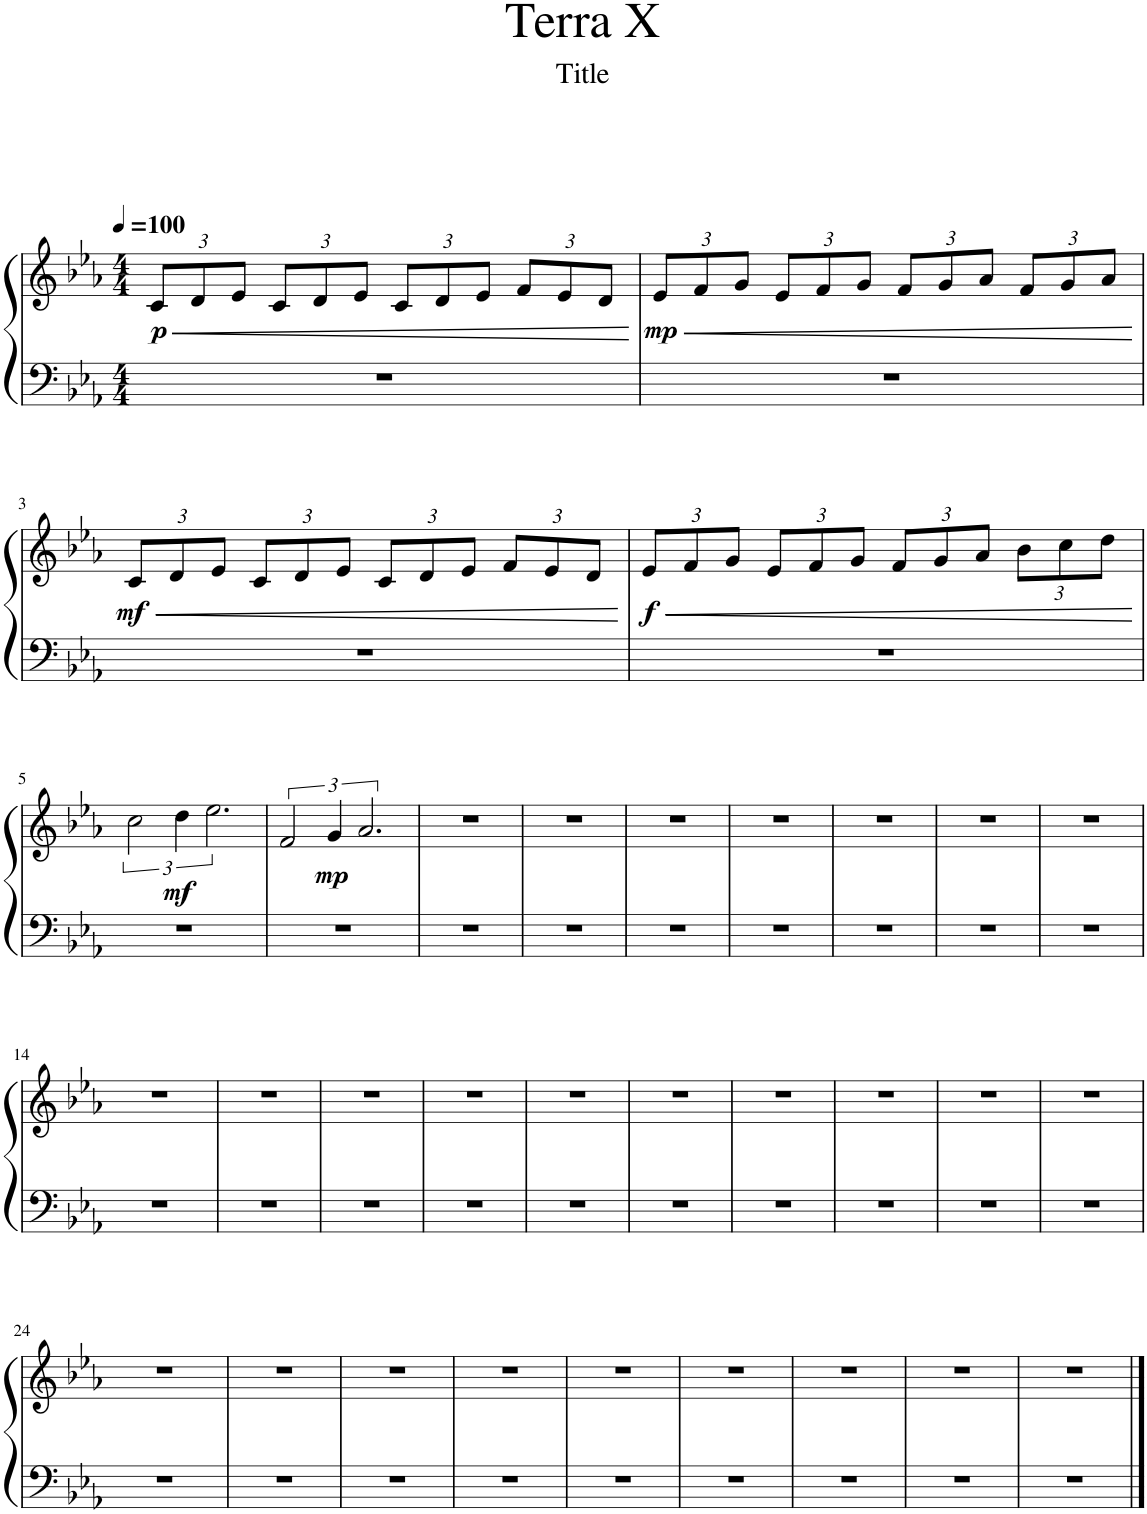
**kern	**kern	**dynam
*part1	*part1	*part1
*staff2	*staff1	*staff1/2
*I"Piano	*	*
*I'Pno.	*	*
*clefF4	*clefG2	*
*k[b-e-a-]	*k[b-e-a-]	*
*M4/4	*M4/4	*
*MM100	*MM100	*
*	*Xbrackettup	*
=1	=1	=1
!	!	!LO:HP:b
!	!	!LO:DY:n=1:b
1r	12c/L	< p
.	12d/	.
.	12e-/J	.
.	12c/L	.
.	12d/	.
.	12e-/J	.
.	12c/L	.
.	12d/	.
.	12e-/J	.
.	12f/L	.
.	12e-/	.
.	12d/J	.
.	.	[
=2	=2	=2
!	!	!LO:HP:b
!	!	!LO:DY:n=1:b
1r	12e-/L	< mp
.	12f/	.
.	12g/J	.
.	12e-/L	.
.	12f/	.
.	12g/J	.
.	12f/L	.
.	12g/	.
.	12a-/J	.
.	12f/L	.
.	12g/	.
.	12a-/J	.
.	.	[
!!LO:LB:g=z
=3	=3	=3
!	!	!LO:HP:b
!	!	!LO:DY:n=1:b
1r	12c/L	< mf
.	12d/	.
.	12e-/J	.
.	12c/L	.
.	12d/	.
.	12e-/J	.
.	12c/L	.
.	12d/	.
.	12e-/J	.
.	12f/L	.
.	12e-/	.
.	12d/J	.
.	.	[
=4	=4	=4
!	!	!LO:HP:b
!	!	!LO:DY:n=1:b
1r	12e-/L	< f
.	12f/	.
.	12g/J	.
.	12e-/L	.
.	12f/	.
.	12g/J	.
.	12f/L	.
.	12g/	.
.	12a-/J	.
.	12b-\L	.
.	12cc\	.
.	12dd\J	.
.	.	[
!!LO:LB:g=z
=5	=5	=5
*	*brackettup	*
1r	3cc\	.
!	!	!LO:DY:b
.	6dd\	mf
.	3.ee-\	.
=6	=6	=6
1r	3f/	.
!	!	!LO:DY:b
.	6g/	mp
.	3.a-/	.
=7	=7	=7
1r	1r	.
=8	=8	=8
1r	1r	.
=9	=9	=9
1r	1r	.
=10	=10	=10
1r	1r	.
=11	=11	=11
1r	1r	.
=12	=12	=12
1r	1r	.
=13	=13	=13
1r	1r	.
!!LO:LB:g=z
=14	=14	=14
1r	1r	.
=15	=15	=15
1r	1r	.
=16	=16	=16
1r	1r	.
=17	=17	=17
1r	1r	.
=18	=18	=18
1r	1r	.
=19	=19	=19
1r	1r	.
=20	=20	=20
1r	1r	.
=21	=21	=21
1r	1r	.
=22	=22	=22
1r	1r	.
=23	=23	=23
1r	1r	.
!!LO:LB:g=z
=24	=24	=24
1r	1r	.
=25	=25	=25
1r	1r	.
=26	=26	=26
1r	1r	.
=27	=27	=27
1r	1r	.
=28	=28	=28
1r	1r	.
=29	=29	=29
1r	1r	.
=30	=30	=30
1r	1r	.
=31	=31	=31
1r	1r	.
=32	=32	=32
1r	1r	.
==	==	==
*-	*-	*-
